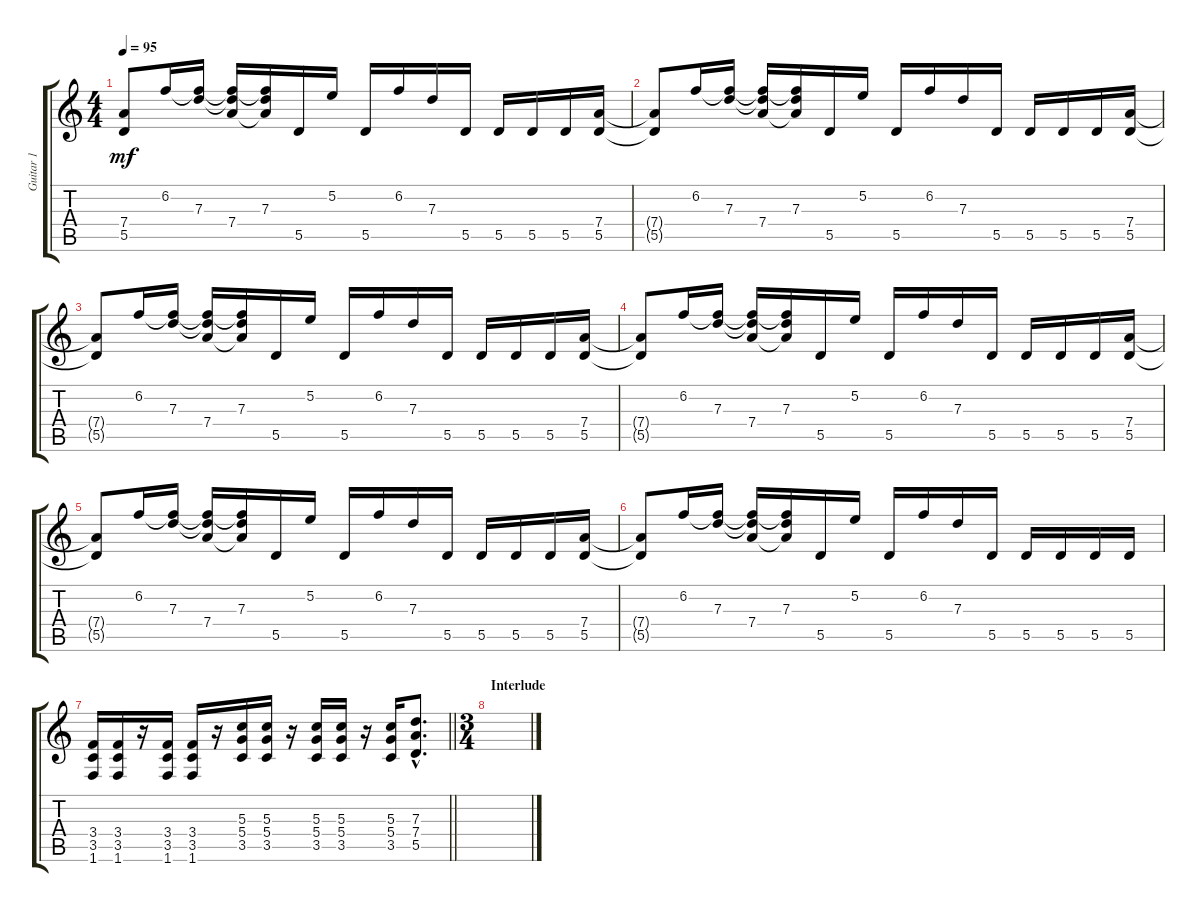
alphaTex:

\track ("Guitar 1" "Guitar 1") {instrument distortionguitar}
\staff {score tabs}
\tuning (E4 B3 G3 D3 A2 E2) {hide}
\ts (4 4)
\tempo 95
\clef g2
\ks c
(7.4{t} 5.5{t}).8{dy mf} 6.2.16 (6.2{t} 7.3).16 (6.2{t} 7.3{t} 7.4).16 (6.2{t} 7.3 7.4{t}).16 5.5.16 5.2.16 5.5.16 6.2.16 7.3.16 5.5.16 5.5.16 5.5.16 5.5.16 (7.4 5.5).16 |
(7.4{t} 5.5{t}).8 6.2.16 (6.2{t} 7.3).16 (6.2{t} 7.3{t} 7.4).16 (6.2{t} 7.3 7.4{t}).16 5.5.16 5.2.16 5.5.16 6.2.16 7.3.16 5.5.16 5.5.16 5.5.16 5.5.16 (7.4 5.5).16 |
(7.4{t} 5.5{t}).8 6.2.16 (6.2{t} 7.3).16 (6.2{t} 7.3{t} 7.4).16 (6.2{t} 7.3 7.4{t}).16 5.5.16 5.2.16 5.5.16 6.2.16 7.3.16 5.5.16 5.5.16 5.5.16 5.5.16 (7.4 5.5).16 |
(7.4{t} 5.5{t}).8 6.2.16 (6.2{t} 7.3).16 (6.2{t} 7.3{t} 7.4).16 (6.2{t} 7.3 7.4{t}).16 5.5.16 5.2.16 5.5.16 6.2.16 7.3.16 5.5.16 5.5.16 5.5.16 5.5.16 (7.4 5.5).16 |
(7.4{t} 5.5{t}).8 6.2.16 (6.2{t} 7.3).16 (6.2{t} 7.3{t} 7.4).16 (6.2{t} 7.3 7.4{t}).16 5.5.16 5.2.16 5.5.16 6.2.16 7.3.16 5.5.16 5.5.16 5.5.16 5.5.16 (7.4 5.5).16 |
(7.4{t} 5.5{t}).8 6.2.16 (6.2{t} 7.3).16 (6.2{t} 7.3{t} 7.4).16 (6.2{t} 7.3 7.4{t}).16 5.5.16 5.2.16 5.5.16 6.2.16 7.3.16 5.5.16 5.5.16 5.5.16 5.5.16 5.5.16 |
\barLineRight lightlight
(3.4 3.5 1.6).16 (3.4 3.5 1.6).16 r.16 (3.4 3.5 1.6).16 (3.4 3.5 1.6).16 r.16 (5.3 5.4 3.5).16 (5.3 5.4 3.5).16 r.16 (5.3 5.4 3.5).16 (5.3 5.4 3.5).16 r.16 (5.3 5.4 3.5).16 (7.3{hac} 7.4{hac} 5.5{hac}).8{d} |
\ts (3 4)
\section ("" "Interlude")
